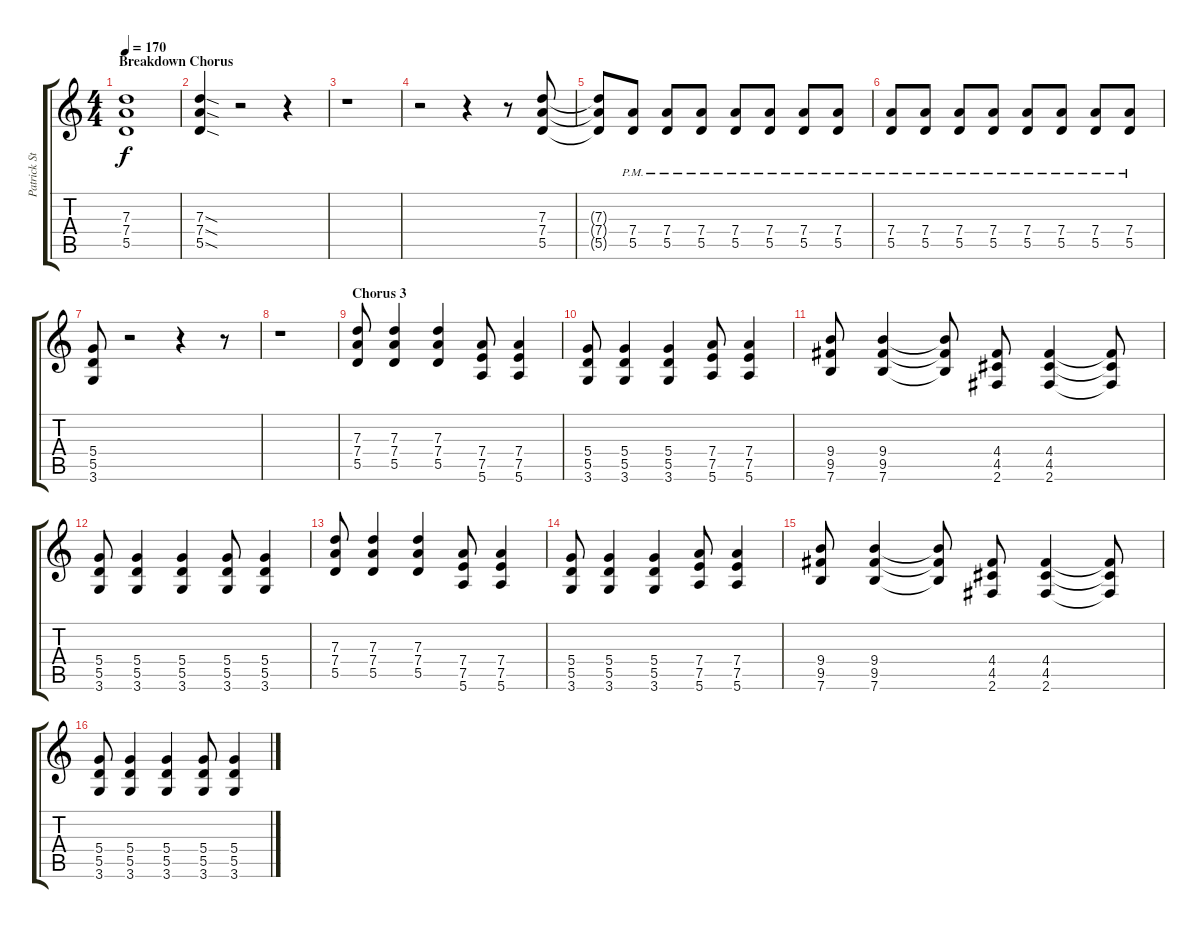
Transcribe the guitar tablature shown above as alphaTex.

\track ("Patrick Stump (Rythmn Guitar)" "Patrick St") {instrument overdrivenguitar}
\staff {score tabs}
\tuning (E4 B3 G3 D3 A2 E2) {hide}
\ts (4 4)
\section ("" "Breakdown Chorus")
\tempo 170
\clef g2
\ks c
(7.3 7.4 5.5).1{dy f} |
(7.3{sod} 7.4{sod} 5.5{sod}).4 r.2 r.4 |
r.1 |
r.2 r.4 r.8 (7.3 7.4 5.5).8 |
(7.3{t} 7.4{t} 5.5{t}).8 (7.4{pm} 5.5).8 (7.4{pm} 5.5).8 (7.4{pm} 5.5).8 (7.4{pm} 5.5).8 (7.4{pm} 5.5).8 (7.4{pm} 5.5).8 (7.4{pm} 5.5).8 |
(7.4{pm} 5.5).8 (7.4{pm} 5.5).8 (7.4{pm} 5.5).8 (7.4{pm} 5.5).8 (7.4{pm} 5.5).8 (7.4{pm} 5.5).8 (7.4{pm} 5.5).8 (7.4{pm} 5.5).8 |
(5.4 5.5 3.6).8 r.2 r.4 r.8 |
r.1 |
\section ("" "Chorus 3")
(7.3 7.4 5.5).8 (7.3 7.4 5.5).4 (7.3 7.4 5.5).4 (7.4 7.5 5.6).8 (7.4 7.5 5.6).4 |
(5.4 5.5 3.6).8 (5.4 5.5 3.6).4 (5.4 5.5 3.6).4 (7.4 7.5 5.6).8 (7.4 7.5 5.6).4 |
(9.4 9.5 7.6).8 (9.4 9.5 7.6).4 (9.4{t} 9.5{t} 7.6{t}).8 (4.4 4.5 2.6).8 (4.4 4.5 2.6).4 (4.4{t} 4.5{t} 2.6{t}).8 |
(5.4 5.5 3.6).8 (5.4 5.5 3.6).4 (5.4 5.5 3.6).4 (5.4 5.5 3.6).8 (5.4 5.5 3.6).4 |
(7.3 7.4 5.5).8 (7.3 7.4 5.5).4 (7.3 7.4 5.5).4 (7.4 7.5 5.6).8 (7.4 7.5 5.6).4 |
(5.4 5.5 3.6).8 (5.4 5.5 3.6).4 (5.4 5.5 3.6).4 (7.4 7.5 5.6).8 (7.4 7.5 5.6).4 |
(9.4 9.5 7.6).8 (9.4 9.5 7.6).4 (9.4{t} 9.5{t} 7.6{t}).8 (4.4 4.5 2.6).8 (4.4 4.5 2.6).4 (4.4{t} 4.5{t} 2.6{t}).8 |
(5.4 5.5 3.6).8 (5.4 5.5 3.6).4 (5.4 5.5 3.6).4 (5.4 5.5 3.6).8 (5.4 5.5 3.6).4
